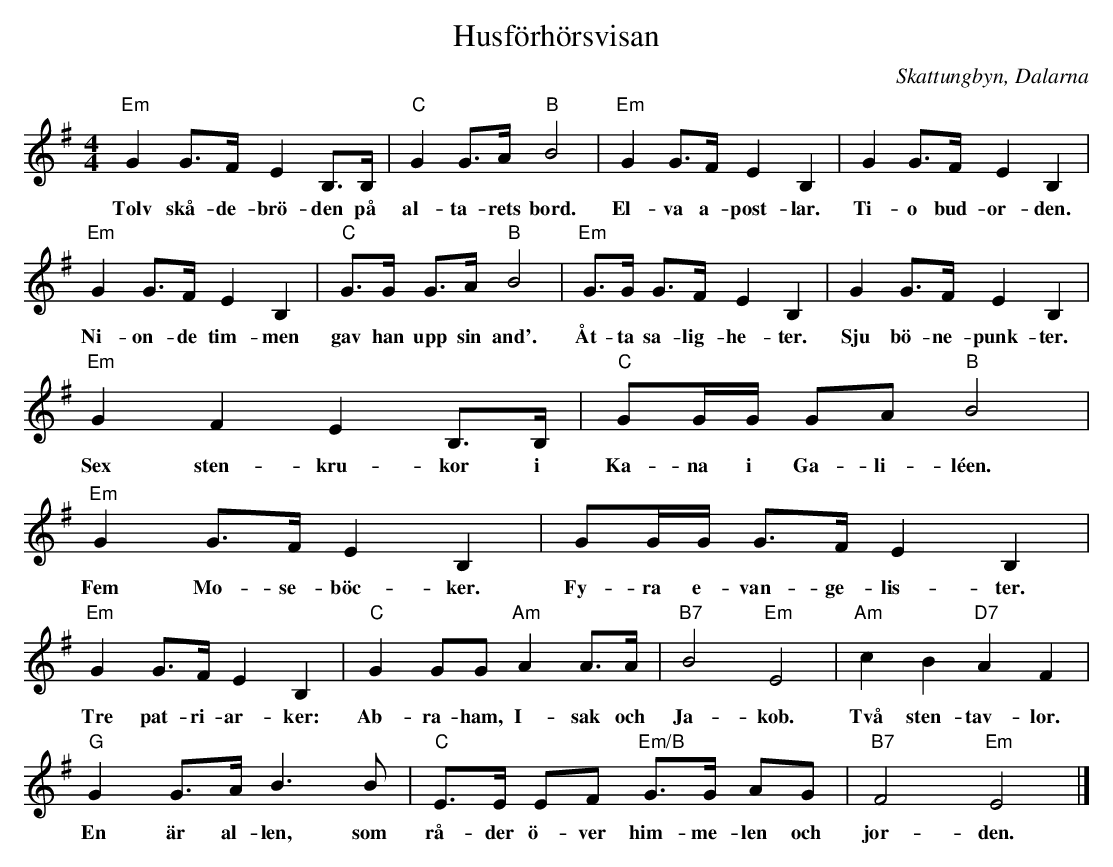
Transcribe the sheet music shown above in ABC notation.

X:1
T:Husförhörsvisan
O:Skattungbyn, Dalarna
M:4/4
L:1/8
K:Em
V:1
"Em" G2 G>F E2 B,>B, | "C" G2 G>A "B"  B4 | "Em" G2 G>F E2 B,2 | G2 G>F E2 B,2 |
w: Tolv skå-de-brö-den på al-ta-rets bord. El-va a-post-lar. Ti-o bud-or-den.
"Em" G2 G>F E2 B,2 | "C" G>G G>A "B"  B4 | "Em" G>G G>F E2 B,2 | G2 G>F E2 B,2 |
w: Ni-on-de tim-men gav han upp sin and'. Åt-ta sa-lig-he-ter. Sju bö-ne-punk-ter.
"Em" G2 F2 E2 B,>B, | "C" GG/G/ GA "B" B4 | "Em" G2 G>F E2 B,2 | GG/G/ G>F E2 B,2 |
w:Sex sten-kru-kor i Ka-na i Ga-li-léen. Fem Mo-se-böc-ker. Fy-ra e-van-ge-lis-ter.
"Em" G2 G>F E2 B,2 | "C" G2 GG "Am" A2 A>A | "B7" B4 "Em" E4 | "Am" c2 B2 "D7" A2 F2 |
w:Tre pat-ri-ar-ker: Ab-ra-ham, I-sak och Ja-kob. Två sten-tav-lor.
"G" G2 G>A B3 B | "C" E>E EF "Em/B" G>G AG | "B7" F4 "Em" E4 |]
w:En är al-len, som rå-der ö-ver him-me-len och jor-den.
